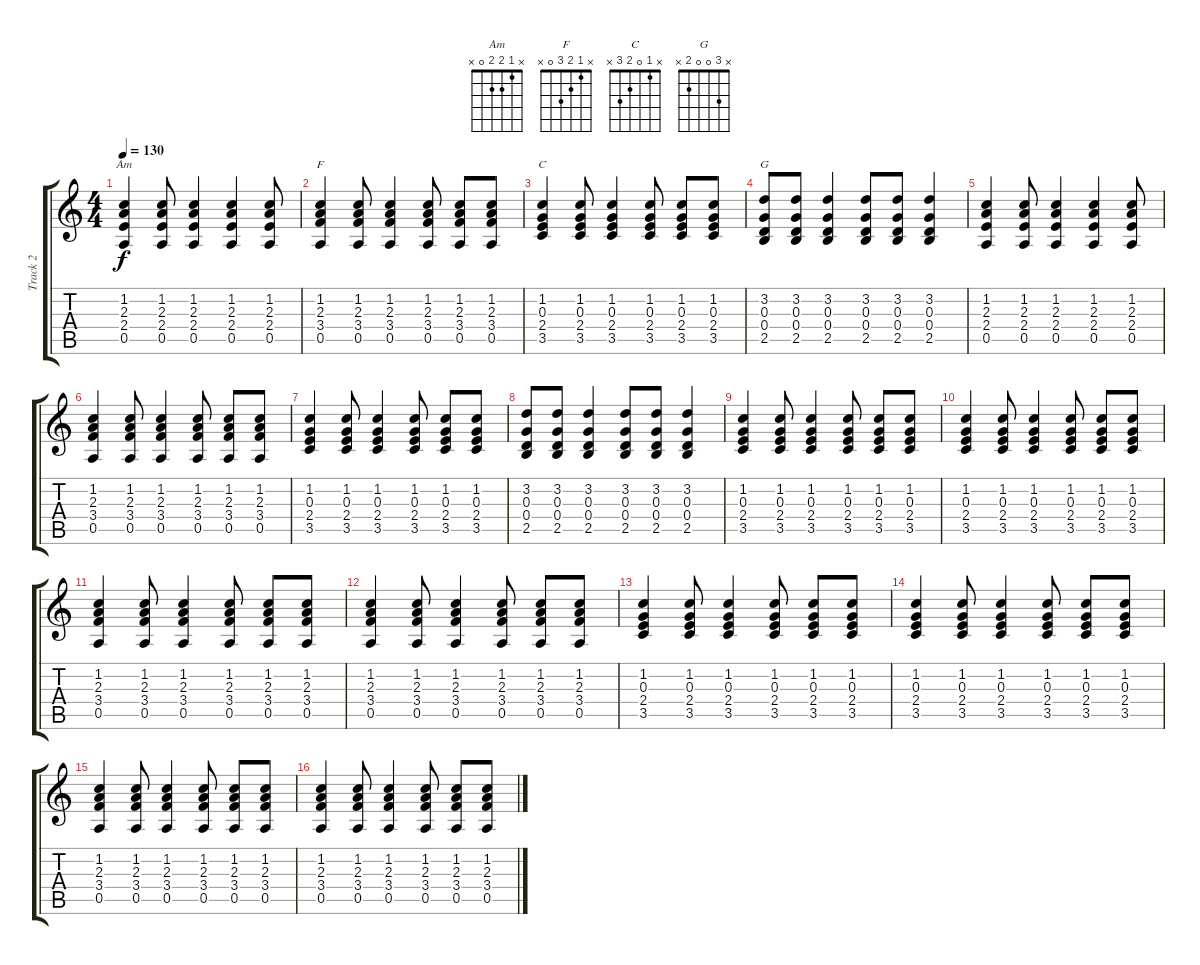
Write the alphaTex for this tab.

\track ("Track 2" "Track 2") {instrument acousticguitarsteel}
\staff {score tabs}
\tuning (E4 B3 G3 D3 A2 E2) {hide}
\chord ("Am" x 1 2 2 0 x)
\chord ("F" x 1 2 3 0 x)
\chord ("C" x 1 0 2 3 x)
\chord ("G" x 3 0 0 2 x)
\ts (4 4)
\tempo 130
\clef g2
\ks c
(1.2 2.3 2.4 0.5).4{ch "Am" dy f} (1.2 2.3 2.4 0.5).8 (1.2 2.3 2.4 0.5).4 (1.2 2.3 2.4 0.5).4 (1.2 2.3 2.4 0.5).8 |
(1.2 2.3 3.4 0.5).4{ch "F"} (1.2 2.3 3.4 0.5).8 (1.2 2.3 3.4 0.5).4 (1.2 2.3 3.4 0.5).8 (1.2 2.3 3.4 0.5).8 (1.2 2.3 3.4 0.5).8 |
(1.2 0.3 2.4 3.5).4{ch "C"} (1.2 0.3 2.4 3.5).8 (1.2 0.3 2.4 3.5).4 (1.2 0.3 2.4 3.5).8 (1.2 0.3 2.4 3.5).8 (1.2 0.3 2.4 3.5).8 |
(3.2 0.3 0.4 2.5).8{ch "G"} (3.2 0.3 0.4 2.5).8 (3.2 0.3 0.4 2.5).4 (3.2 0.3 0.4 2.5).8 (3.2 0.3 0.4 2.5).8 (3.2 0.3 0.4 2.5).4 |
(1.2 2.3 2.4 0.5).4 (1.2 2.3 2.4 0.5).8 (1.2 2.3 2.4 0.5).4 (1.2 2.3 2.4 0.5).4 (1.2 2.3 2.4 0.5).8 |
(1.2 2.3 3.4 0.5).4 (1.2 2.3 3.4 0.5).8 (1.2 2.3 3.4 0.5).4 (1.2 2.3 3.4 0.5).8 (1.2 2.3 3.4 0.5).8 (1.2 2.3 3.4 0.5).8 |
(1.2 0.3 2.4 3.5).4 (1.2 0.3 2.4 3.5).8 (1.2 0.3 2.4 3.5).4 (1.2 0.3 2.4 3.5).8 (1.2 0.3 2.4 3.5).8 (1.2 0.3 2.4 3.5).8 |
(3.2 0.3 0.4 2.5).8 (3.2 0.3 0.4 2.5).8 (3.2 0.3 0.4 2.5).4 (3.2 0.3 0.4 2.5).8 (3.2 0.3 0.4 2.5).8 (3.2 0.3 0.4 2.5).4 |
(1.2 0.3 2.4 3.5).4 (1.2 0.3 2.4 3.5).8 (1.2 0.3 2.4 3.5).4 (1.2 0.3 2.4 3.5).8 (1.2 0.3 2.4 3.5).8 (1.2 0.3 2.4 3.5).8 |
(1.2 0.3 2.4 3.5).4 (1.2 0.3 2.4 3.5).8 (1.2 0.3 2.4 3.5).4 (1.2 0.3 2.4 3.5).8 (1.2 0.3 2.4 3.5).8 (1.2 0.3 2.4 3.5).8 |
(1.2 2.3 3.4 0.5).4 (1.2 2.3 3.4 0.5).8 (1.2 2.3 3.4 0.5).4 (1.2 2.3 3.4 0.5).8 (1.2 2.3 3.4 0.5).8 (1.2 2.3 3.4 0.5).8 |
(1.2 2.3 3.4 0.5).4 (1.2 2.3 3.4 0.5).8 (1.2 2.3 3.4 0.5).4 (1.2 2.3 3.4 0.5).8 (1.2 2.3 3.4 0.5).8 (1.2 2.3 3.4 0.5).8 |
(1.2 0.3 2.4 3.5).4 (1.2 0.3 2.4 3.5).8 (1.2 0.3 2.4 3.5).4 (1.2 0.3 2.4 3.5).8 (1.2 0.3 2.4 3.5).8 (1.2 0.3 2.4 3.5).8 |
(1.2 0.3 2.4 3.5).4 (1.2 0.3 2.4 3.5).8 (1.2 0.3 2.4 3.5).4 (1.2 0.3 2.4 3.5).8 (1.2 0.3 2.4 3.5).8 (1.2 0.3 2.4 3.5).8 |
(1.2 2.3 3.4 0.5).4 (1.2 2.3 3.4 0.5).8 (1.2 2.3 3.4 0.5).4 (1.2 2.3 3.4 0.5).8 (1.2 2.3 3.4 0.5).8 (1.2 2.3 3.4 0.5).8 |
(1.2 2.3 3.4 0.5).4 (1.2 2.3 3.4 0.5).8 (1.2 2.3 3.4 0.5).4 (1.2 2.3 3.4 0.5).8 (1.2 2.3 3.4 0.5).8 (1.2 2.3 3.4 0.5).8
